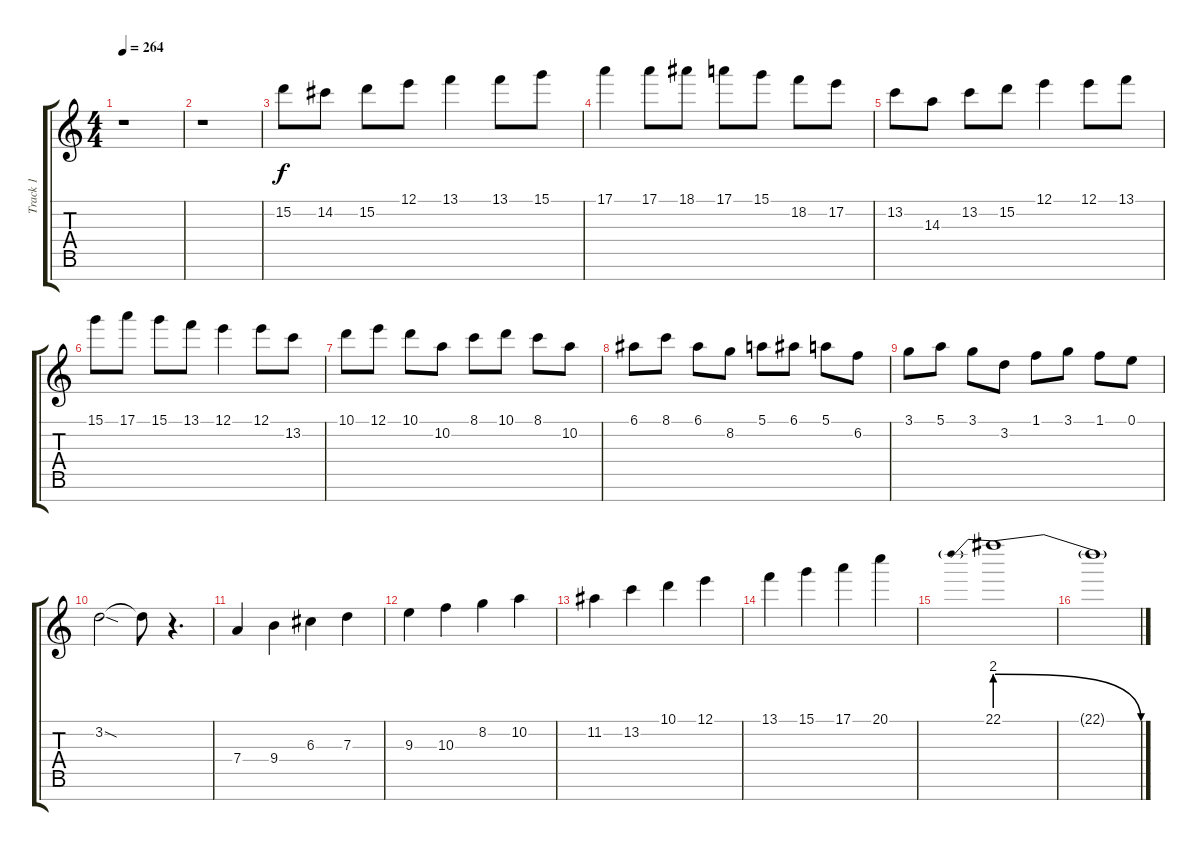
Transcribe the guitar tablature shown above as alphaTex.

\track ("Track 1" "Track 1") {instrument distortionguitar}
\staff {score tabs}
\tuning (E4 B3 G3 D3 A2 E2 B1) {hide}
\ts (4 4)
\tempo 264
\clef g2
\ks c
r.1{dy f instrument distortionguitar} |
r.1 |
15.2.8 14.2.8 15.2.8 12.1.8 13.1.4 13.1.8 15.1.8 |
17.1.4 17.1.8 18.1.8 17.1.8 15.1.8 18.2.8 17.2.8 |
13.2.8 14.3.8 13.2.8 15.2.8 12.1.4 12.1.8 13.1.8 |
15.1.8 17.1.8 15.1.8 13.1.8 12.1.4 12.1.8 13.2.8 |
10.1.8 12.1.8 10.1.8 10.2.8 8.1.8 10.1.8 8.1.8 10.2.8 |
6.1.8 8.1.8 6.1.8 8.2.8 5.1.8 6.1.8 5.1.8 6.2.8 |
3.1.8 5.1.8 3.1.8 3.2.8 1.1.8 3.1.8 1.1.8 0.1.8 |
3.2{sod}.2 3.2{t}.8 r.4{d} |
7.4.4 9.4.4 6.3.4 7.3.4 |
9.3.4 10.3.4 8.2.4 10.2.4 |
11.2.4 13.2.4 10.1.4 12.1.4 |
13.1.4 15.1.4 17.1.4 20.1.4 |
22.1{be (prebendrelease 0 8 60 0)}.1 |
22.1{t}.1
